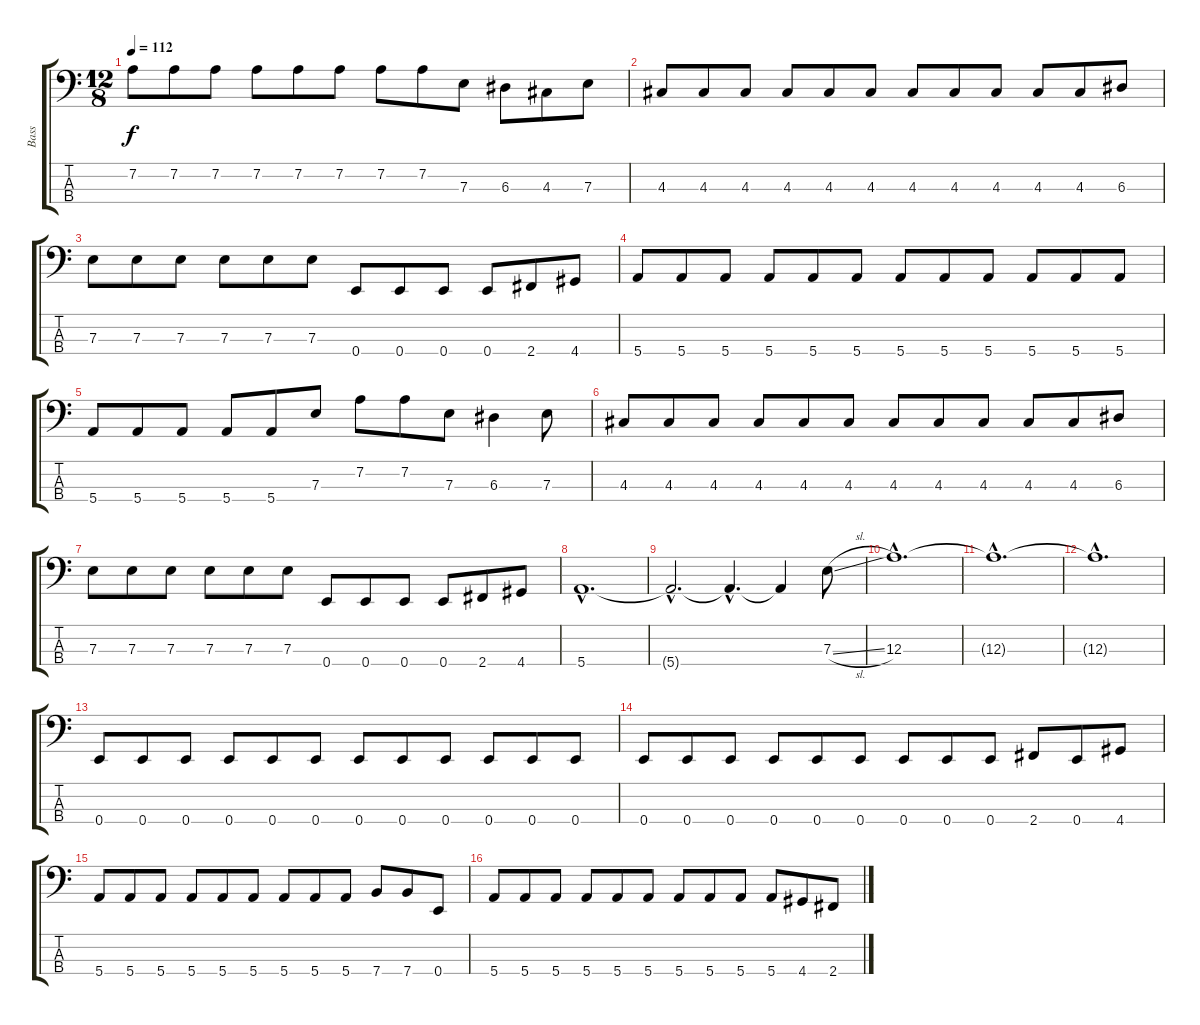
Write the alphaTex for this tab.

\track ("Bass" "Bass") {instrument electricbasspick}
\staff {score tabs}
\tuning (G2 D2 A1 E1) {hide}
\ts (12 8)
\tempo 112
\clef f4
\ks c
7.2.8{dy f} 7.2.8 7.2.8 7.2.8 7.2.8 7.2.8 7.2.8 7.2.8 7.3.8 6.3.8 4.3.8 7.3.8 |
4.3.8 4.3.8 4.3.8 4.3.8 4.3.8 4.3.8 4.3.8 4.3.8 4.3.8 4.3.8 4.3.8 6.3.8 |
7.3.8 7.3.8 7.3.8 7.3.8 7.3.8 7.3.8 0.4.8 0.4.8 0.4.8 0.4.8 2.4.8 4.4.8 |
5.4.8 5.4.8 5.4.8 5.4.8 5.4.8 5.4.8 5.4.8 5.4.8 5.4.8 5.4.8 5.4.8 5.4.8 |
5.4.8 5.4.8 5.4.8 5.4.8 5.4.8 7.3.8 7.2.8 7.2.8 7.3.8 6.3.4 7.3.8 |
4.3.8 4.3.8 4.3.8 4.3.8 4.3.8 4.3.8 4.3.8 4.3.8 4.3.8 4.3.8 4.3.8 6.3.8 |
7.3.8 7.3.8 7.3.8 7.3.8 7.3.8 7.3.8 0.4.8 0.4.8 0.4.8 0.4.8 2.4.8 4.4.8 |
5.4{hac}.1{d} |
5.4{hac t}.2{d} 5.4{hac t}.4{d} 5.4{t}.4 7.3{sl}.8 |
12.3{hac}.1{d} |
12.3{hac t}.1{d} |
12.3{hac t}.1{d} |
0.4.8 0.4.8 0.4.8 0.4.8 0.4.8 0.4.8 0.4.8 0.4.8 0.4.8 0.4.8 0.4.8 0.4.8 |
0.4.8 0.4.8 0.4.8 0.4.8 0.4.8 0.4.8 0.4.8 0.4.8 0.4.8 2.4.8 0.4.8 4.4.8 |
5.4.8 5.4.8 5.4.8 5.4.8 5.4.8 5.4.8 5.4.8 5.4.8 5.4.8 7.4.8 7.4.8 0.4.8 |
5.4.8 5.4.8 5.4.8 5.4.8 5.4.8 5.4.8 5.4.8 5.4.8 5.4.8 5.4.8 4.4.8 2.4.8
